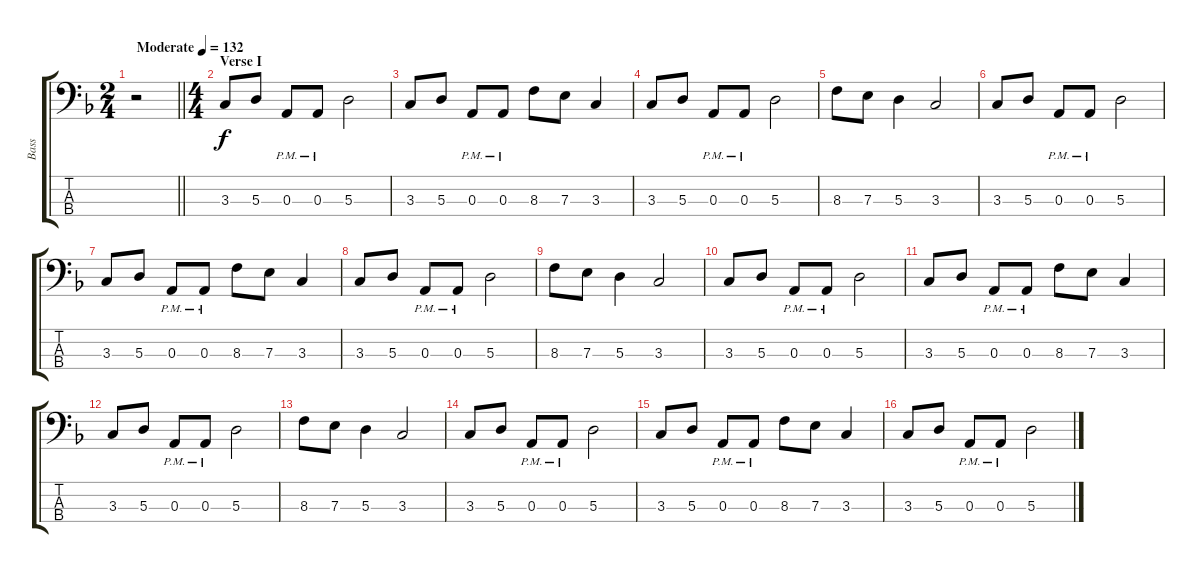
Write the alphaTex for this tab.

\track ("Bass" "Bass") {instrument electricbassfinger}
\staff {score tabs}
\tuning (G2 D2 A1 E1) {hide}
\ts (2 4)
\tempo (132 "Moderate")
\clef f4
\barLineRight lightlight
\ks dminor
r.2{dy f instrument electricbassfinger} |
\ts (4 4)
\section ("" "Verse I")
3.3.8 5.3.8 0.3{pm}.8 0.3{pm}.8 5.3.2 |
3.3.8 5.3.8 0.3{pm}.8 0.3{pm}.8 8.3.8 7.3.8 3.3.4 |
3.3.8 5.3.8 0.3{pm}.8 0.3{pm}.8 5.3.2 |
8.3.8 7.3.8 5.3.4 3.3.2 |
3.3.8 5.3.8 0.3{pm}.8 0.3{pm}.8 5.3.2 |
3.3.8 5.3.8 0.3{pm}.8 0.3{pm}.8 8.3.8 7.3.8 3.3.4 |
3.3.8 5.3.8 0.3{pm}.8 0.3{pm}.8 5.3.2 |
8.3.8 7.3.8 5.3.4 3.3.2 |
3.3.8 5.3.8 0.3{pm}.8 0.3{pm}.8 5.3.2 |
3.3.8 5.3.8 0.3{pm}.8 0.3{pm}.8 8.3.8 7.3.8 3.3.4 |
3.3.8 5.3.8 0.3{pm}.8 0.3{pm}.8 5.3.2 |
8.3.8 7.3.8 5.3.4 3.3.2 |
3.3.8 5.3.8 0.3{pm}.8 0.3{pm}.8 5.3.2 |
3.3.8 5.3.8 0.3{pm}.8 0.3{pm}.8 8.3.8 7.3.8 3.3.4 |
3.3.8 5.3.8 0.3{pm}.8 0.3{pm}.8 5.3.2
